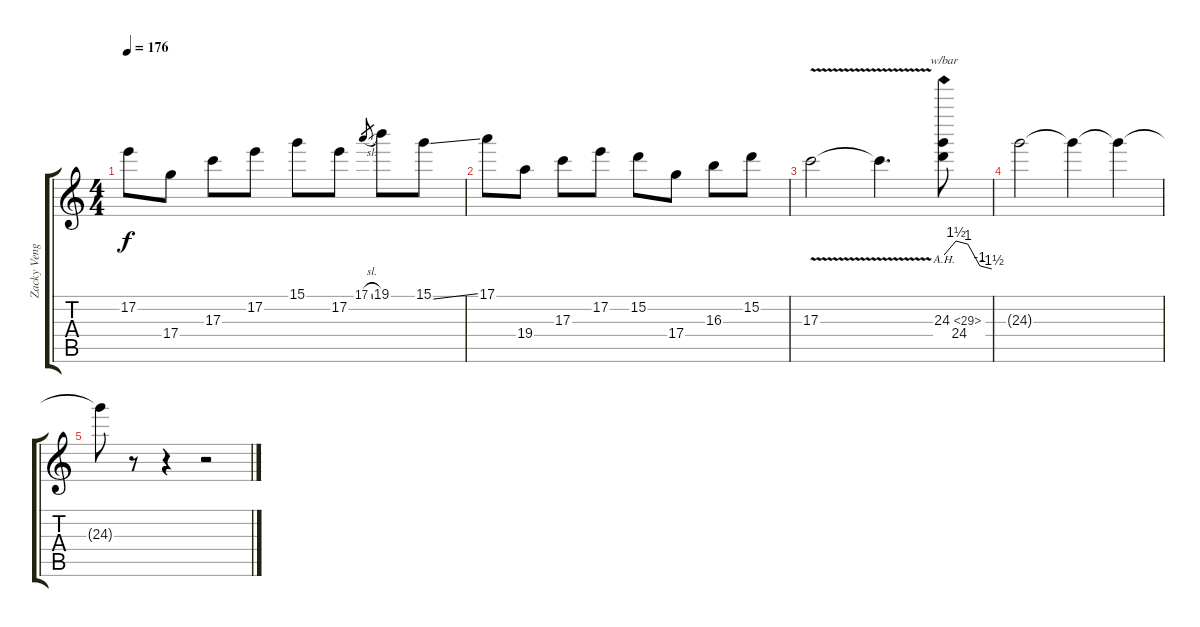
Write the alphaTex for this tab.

\track ("Zacky Vengeance" "Zacky Veng") {instrument distortionguitar}
\staff {score tabs}
\tuning (E4 B3 G3 D3 A2 D2) {hide}
\ts (4 4)
\tempo 176
\clef g2
\ks c
17.2.8{dy f} 17.4.8 17.3.8 17.2.8 15.1.8 17.2.8 17.1{sl}.8{gr} 19.1.8 15.1{ss}.8 |
17.1.8 19.4.8 17.3.8 17.2.8 15.2.8 17.4.8 16.3.8 15.2.8 |
17.3{v}.2 17.3{t}.4{d} (24.3{ah 5} 24.4).8{tbe (custom default 0 0 15 6 30 4 45 -4 60 -6)} |
24.3{t}.2 24.3{t}.4 24.3{t}.4 |
24.3{t}.8 r.8 r.4 r.2
